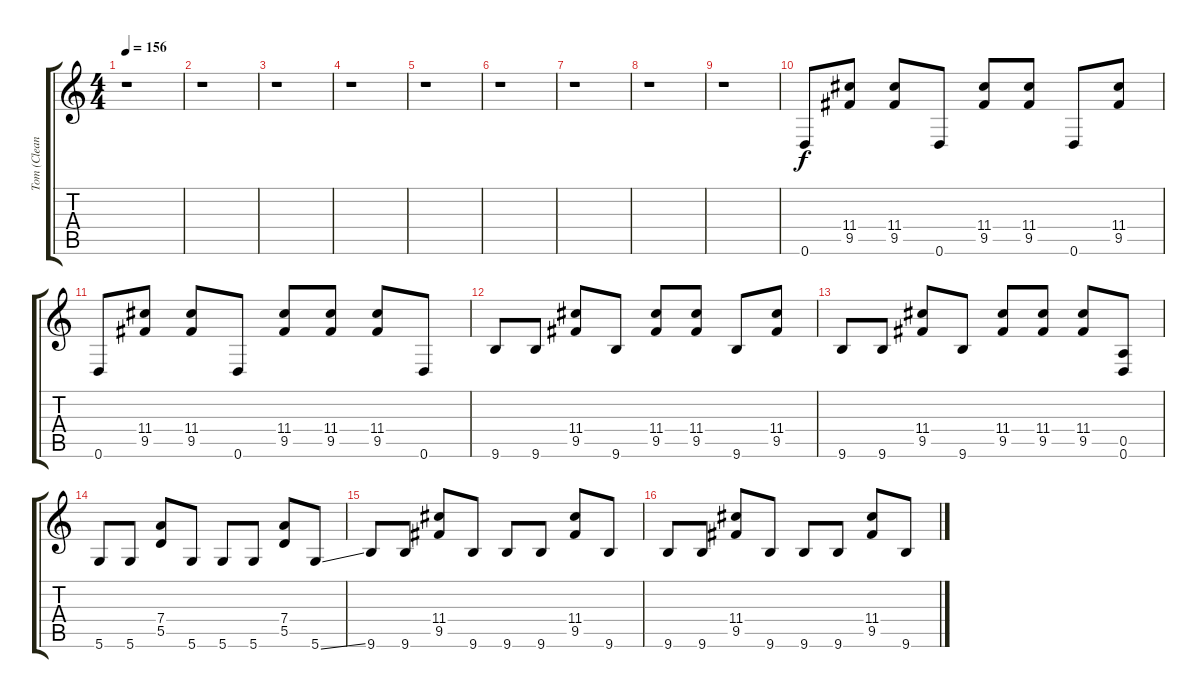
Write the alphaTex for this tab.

\track ("Tom (Clean)" "Tom (Clean") {instrument electricguitarmuted}
\staff {score tabs}
\tuning (E4 B3 G3 D3 A2 D2) {hide}
\ts (4 4)
\tempo 156
\clef g2
\ks c
r.1{dy f} |
r.1 |
r.1 |
r.1 |
r.1 |
r.1 |
r.1 |
r.1 |
r.1 |
0.6.8 (11.4 9.5).8 (11.4 9.5).8 0.6.8 (11.4 9.5).8 (11.4 9.5).8 0.6.8 (11.4 9.5).8 |
0.6.8 (11.4 9.5).8 (11.4 9.5).8 0.6.8 (11.4 9.5).8 (11.4 9.5).8 (11.4 9.5).8 0.6.8 |
9.6.8 9.6.8 (11.4 9.5).8 9.6.8 (11.4 9.5).8 (11.4 9.5).8 9.6.8 (11.4 9.5).8 |
9.6.8 9.6.8 (11.4 9.5).8 9.6.8 (11.4 9.5).8 (11.4 9.5).8 (11.4 9.5).8 (0.5 0.6).8 |
5.6.8 5.6.8 (7.4 5.5).8 5.6.8 5.6.8 5.6.8 (7.4 5.5).8 5.6{ss}.8 |
9.6.8 9.6.8 (11.4 9.5).8 9.6.8 9.6.8 9.6.8 (11.4 9.5).8 9.6.8 |
9.6.8 9.6.8 (11.4 9.5).8 9.6.8 9.6.8 9.6.8 (11.4 9.5).8 9.6.8
